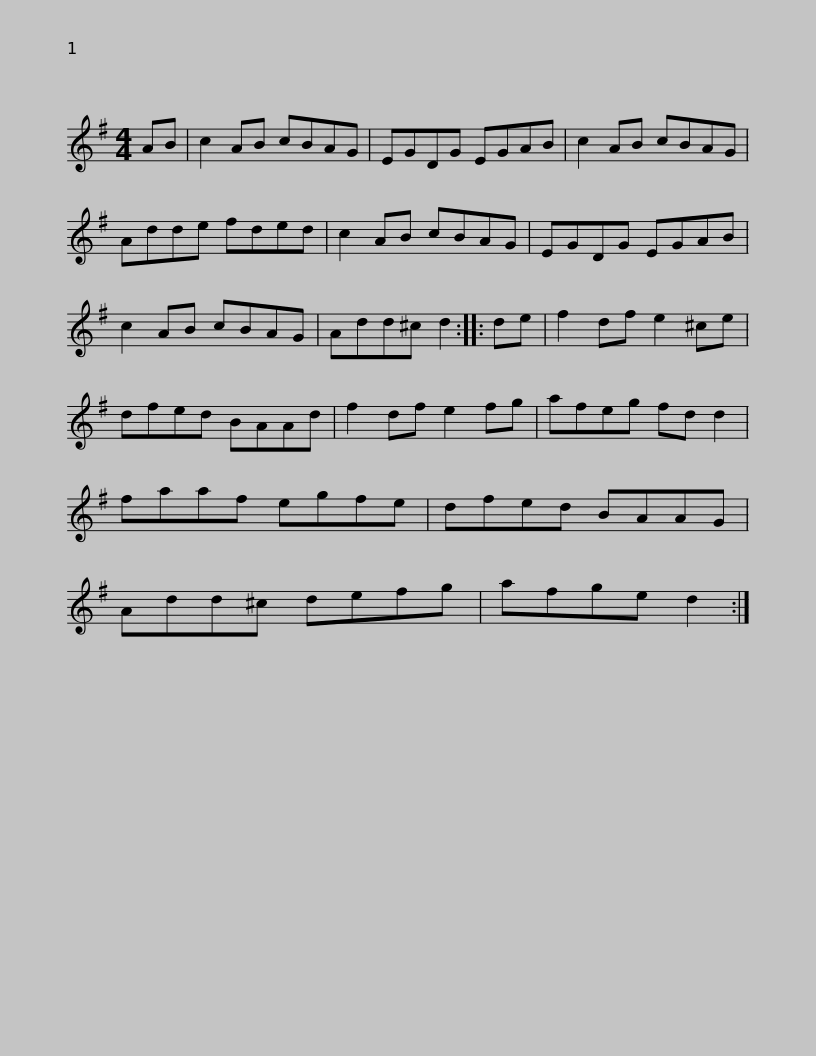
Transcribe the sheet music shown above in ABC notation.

X:1
L:1/8
M:4/4
I:linebreak $
K:G
V:1 treble
V:1
 AB | c2 AB cBAG | EGDG EGAB | c2 AB cBAG | Adde fded | %5
 c2 AB cBAG |$ EGDG EGAB | c2 AB cBAG | Add^c d2 :: de | %10
 f2 df e2 ^ce | dfed BAAd | f2 df e2 fg |$ afeg fd d2 | faaf egfe | %15
 dfed BAAG | Add^c defg | afge d2 :| %18
